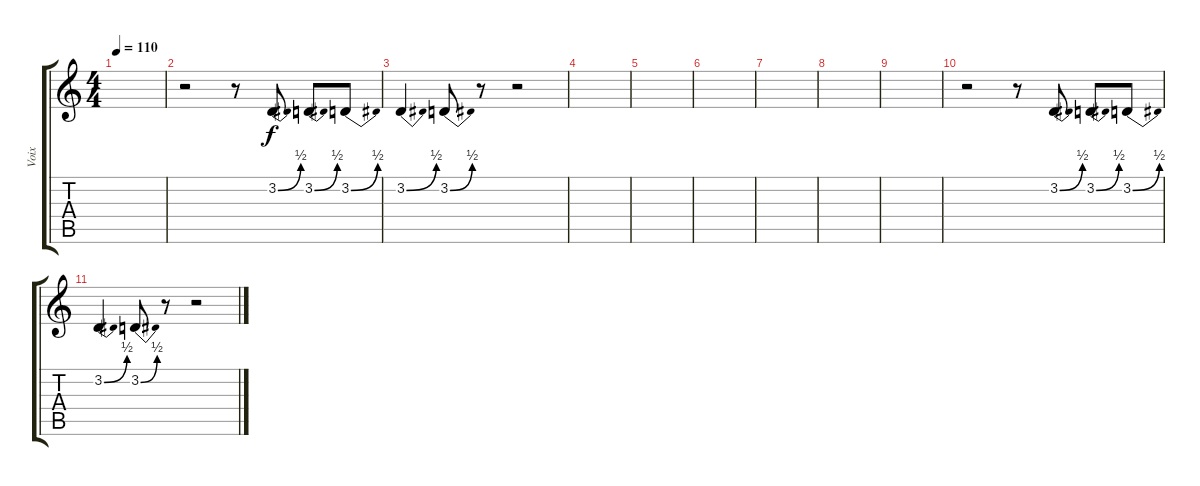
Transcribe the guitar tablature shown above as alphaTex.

\track ("Voix" "Voix") {instrument pad7halo}
\staff {score tabs}
\tuning (E4 B3 G3 D3 A2 E2) {hide}
\ts (4 4)
\tempo 110
\clef g2
\ks c
|
r.2 r.8 3.2{be (bend 0 0 60 2)}.8 3.2{be (bend 0 0 60 2)}.8 3.2{be (bend 0 0 60 2)}.8 |
3.2{be (bend 0 0 60 2)}.4 3.2{be (bend 0 0 60 2)}.8 r.8 r.2 |
|
|
|
|
|
|
r.2 r.8 3.2{be (bend 0 0 60 2)}.8 3.2{be (bend 0 0 60 2)}.8 3.2{be (bend 0 0 60 2)}.8 |
3.2{be (bend 0 0 60 2)}.4 3.2{be (bend 0 0 60 2)}.8 r.8 r.2
